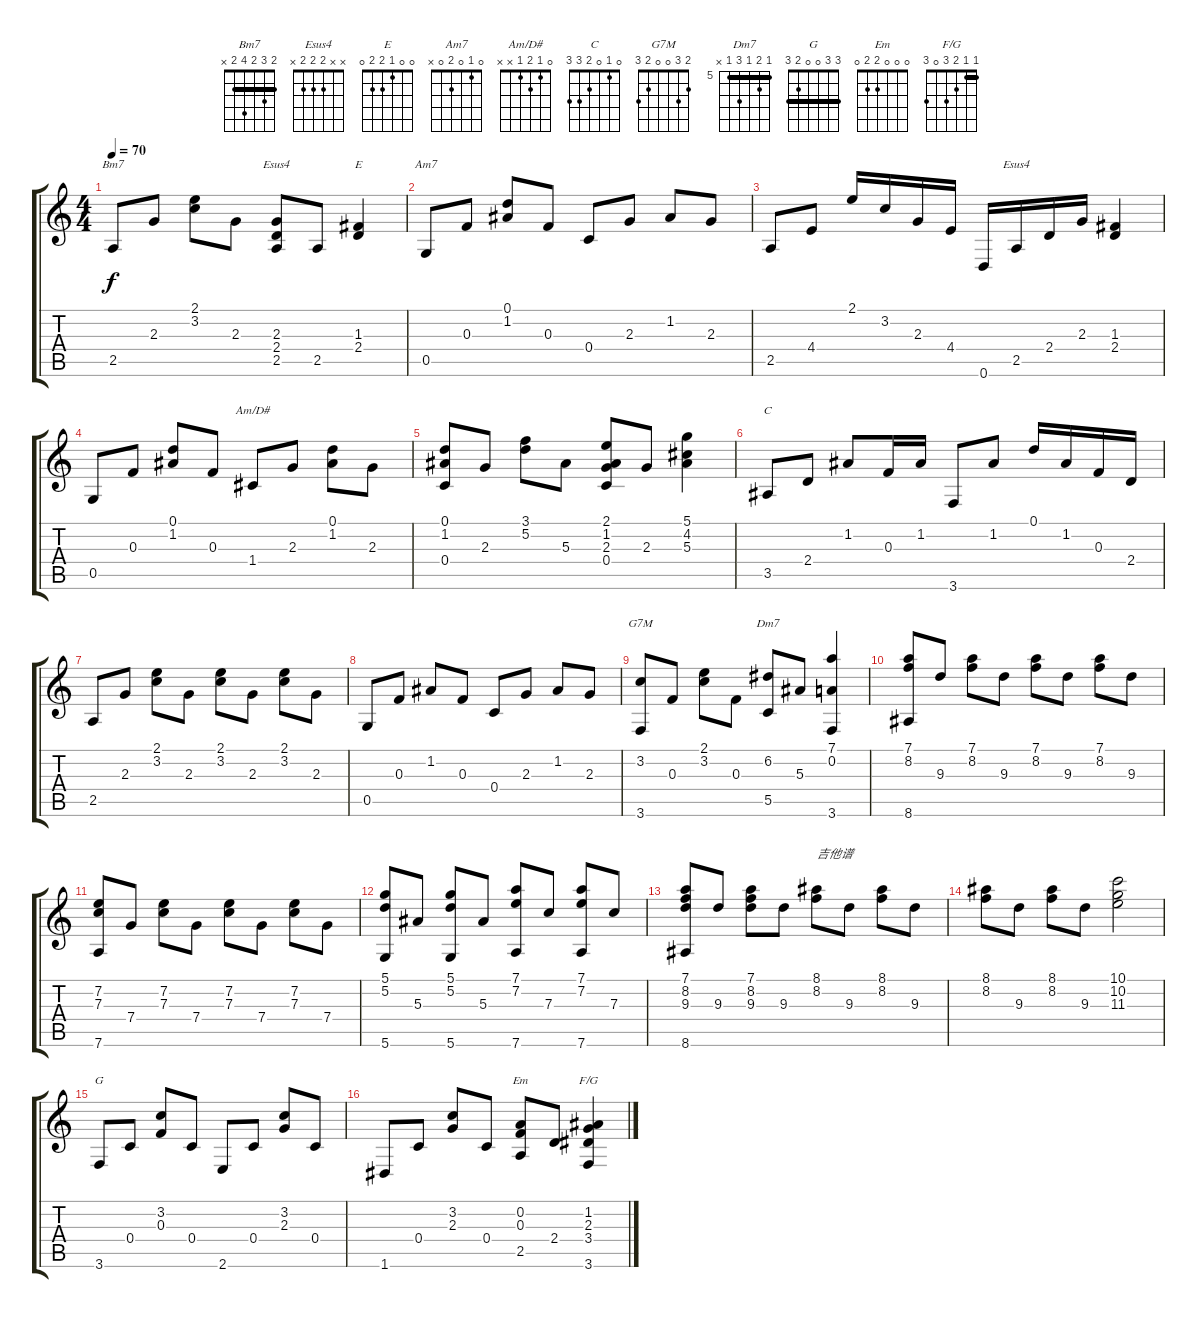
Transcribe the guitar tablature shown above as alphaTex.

\track "" {instrument acousticguitarnylon}
\staff {score tabs}
\tuning (D4 A3 F3 C3 G2 D2) {hide}
\chord ("Bm7" 2 3 2 4 2 x) {barre 2}
\chord ("Esus4" 0 0 2 2 2 0)
\chord ("E" 0 0 1 2 2 0)
\chord ("Am7" 0 1 0 2 0 x)
\chord ("Esus4" x x 2 2 2 x)
\chord ("Am/D#" 0 1 2 1 x x)
\chord ("C" 0 1 0 2 3 3)
\chord ("G7M" 2 3 0 0 2 3)
\chord ("Dm7" 5 6 5 7 5 x) {firstfret 5 barre 5}
\chord ("G" 3 3 0 0 2 3) {barre 3}
\chord ("Em" 0 0 0 2 2 0)
\chord ("F/G" 1 1 2 3 0 3) {barre 1}
\ts (4 4)
\tempo 70
\clef g2
\ks c
2.5.8{ch "Bm7" dy f} 2.3.8 (2.1 3.2).8 2.3.8 (2.3 2.4 2.5).8{ch "Esus4"} 2.5.8 (1.3 2.4).4{ch "E"} |
0.5.8{ch "Am7"} 0.3.8 (0.1 1.2).8 0.3.8 0.4.8 2.3.8 1.2.8 2.3.8 |
2.5.8 4.4.8 2.1.16 3.2.16 2.3.16 4.4.16 0.6.16 2.5.16{ch "Esus4"} 2.4.16 2.3.16 (1.3 2.4).4 |
0.5.8 0.3.8 (0.1 1.2).8 0.3.8 1.4.8{ch "Am/D#"} 2.3.8 (0.1 1.2).8 2.3.8 |
(0.1 1.2 0.4).8 2.3.8 (3.1 5.2).8 5.3.8 (2.1 1.2 2.3 0.4).8 2.3.8 (5.1 4.2 5.3).4 |
3.5.8{ch "C"} 2.4.8 1.2.8 0.3.16 1.2.16 3.6.8 1.2.8 0.1.16 1.2.16 0.3.16 2.4.16 |
2.5.8 2.3.8 (2.1 3.2).8 2.3.8 (2.1 3.2).8 2.3.8 (2.1 3.2).8 2.3.8 |
0.5.8 0.3.8 1.2.8 0.3.8 0.4.8 2.3.8 1.2.8 2.3.8 |
(3.2 3.6).8{ch "G7M"} 0.3.8 (2.1 3.2).8 0.3.8 (6.2 5.5).8{ch "Dm7"} 5.3.8 (7.1 0.2 3.6).4 |
(7.1 8.2 8.6).8 9.3.8 (7.1 8.2).8 9.3.8 (7.1 8.2).8 9.3.8 (7.1 8.2).8 9.3.8 |
(7.2 7.3 7.6).8 7.4.8 (7.2 7.3).8 7.4.8 (7.2 7.3).8 7.4.8 (7.2 7.3).8 7.4.8 |
(5.1 5.2 5.6).8 5.3.8 (5.1 5.2 5.6).8 5.3.8 (7.1 7.2 7.6).8 7.3.8 (7.1 7.2 7.6).8 7.3.8 |
(7.1 8.2 9.3 8.6).8 9.3.8 (7.1 8.2 9.3).8 9.3.8 (8.1 8.2).8{txt "吉他谱"} 9.3.8 (8.1 8.2).8 9.3.8 |
(8.1 8.2).8 9.3.8 (8.1 8.2).8 9.3.8 (10.1 10.2 11.3).2 |
3.6.8{ch "G"} 0.4.8 (3.2 0.3).8 0.4.8 2.6.8 0.4.8 (3.2 2.3).8 0.4.8 |
1.6.8 0.4.8 (3.2 2.3).8 0.4.8 (0.2 0.3 2.5).8{ch "Em"} 2.4.8 (1.2 2.3 3.4 3.6).4{ch "F/G"}
